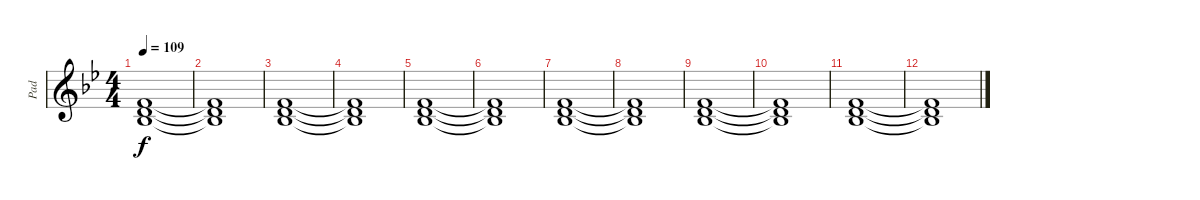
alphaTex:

\track ("Pad" "Pad") {instrument pad1newage}
\staff {score}
\tuning (E4 B3 G3 D3 A2 E2) {hide}
\ts (4 4)
\tempo 109
\clef g2
\ks bb
(1.1 3.2 3.3).1{dy f} |
(1.1{t} 3.2{t} 3.3{t}).1 |
(1.1 3.2 3.3).1 |
(1.1{t} 3.2{t} 3.3{t}).1 |
(1.1 3.2 3.3).1 |
(1.1{t} 3.2{t} 3.3{t}).1 |
(1.1 3.2 3.3).1 |
(1.1{t} 3.2{t} 3.3{t}).1{volume 0} |
(1.1 3.2 3.3).1 |
(1.1{t} 3.2{t} 3.3{t}).1 |
(1.1 3.2 3.3).1 |
(1.1{t} 3.2{t} 3.3{t}).1
